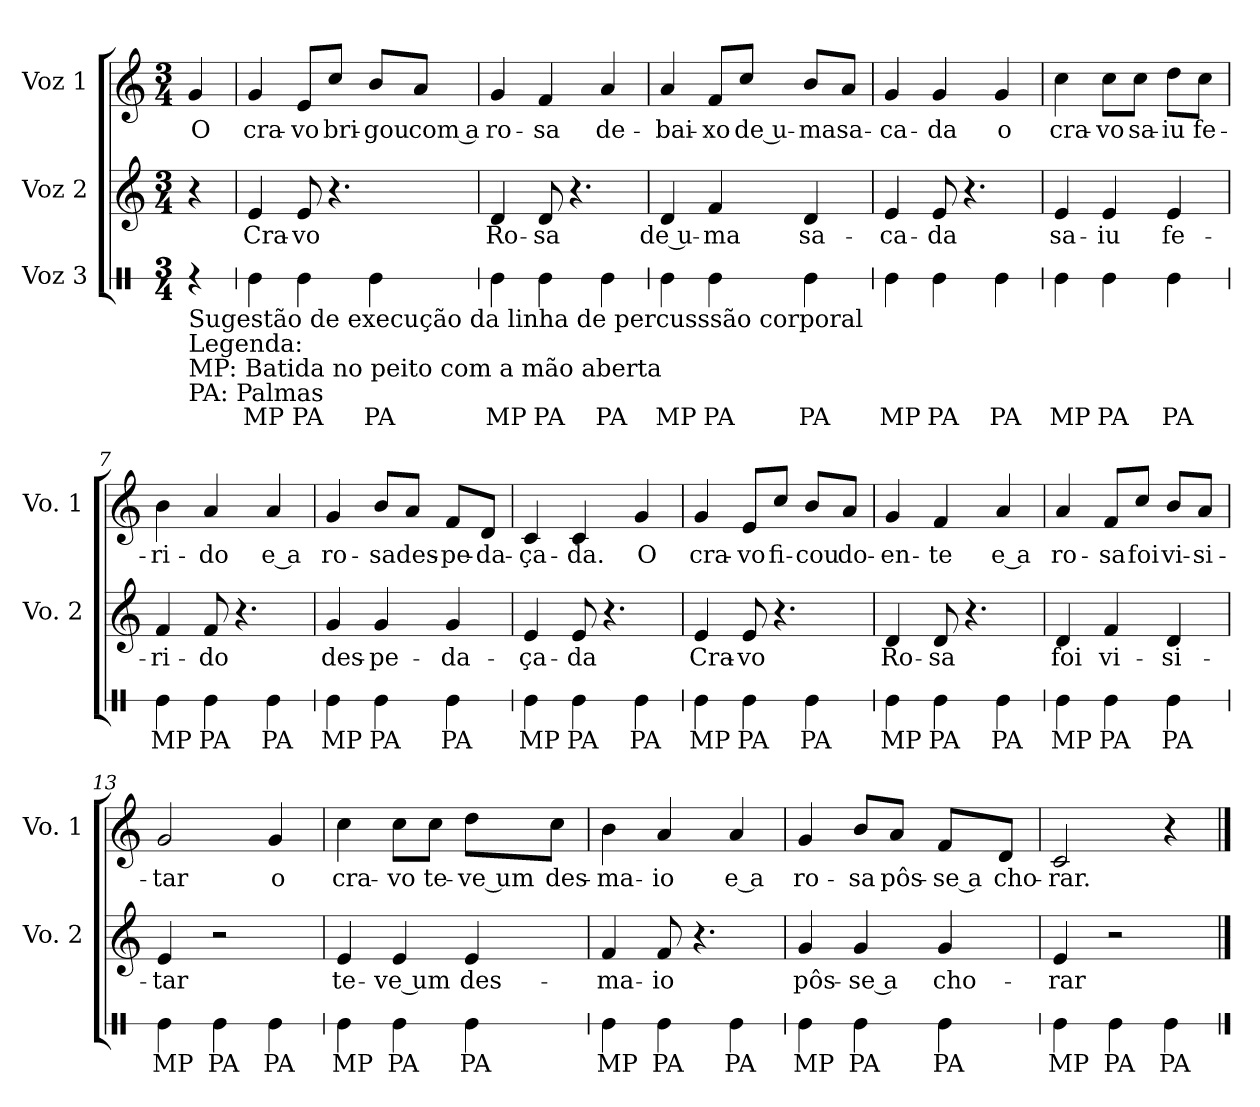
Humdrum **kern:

**kern	**text	**kern	**text	**kern	**text
*part3	*part3	*part2	*part2	*part1	*part1
*staff3	*staff3	*staff2	*staff2	*staff1	*staff1
*I"Voz 3	*	*I"Voz 2	*	*I"Voz 1	*
*	*	*I'Vo. 2	*	*I'Vo. 1	*
*stria1	*	*	*	*	*
*clefX	*	*clefG2	*	*clefG2	*
*k[]	*	*k[]	*	*k[]	*
*M3/4	*	*M3/4	*	*M3/4	*
*MM100	*	*MM100	*	*MM100	*
=1	=1	=1	=1	=1	=1
!LO:TX:b:t=Sugestão de execução da linha de percusssão corporal	!	!	!	!	!
!LO:TX:b:t=Legenda&colon;	!	!	!	!	!
!LO:TX:b:t=MP&colon; Batida no peito com a mão aberta	!	!	!	!	!
!LO:TX:b:t=PA&colon; Palmas	!	!	!	!	!
!	!	!	!	!	!LO:LY:b
4r	.	4r	.	4g/	O
=2	=2	=2	=2	=2	=2
!	!LO:LY:b	!	!LO:LY:b	!	!LO:LY:b
4Re\	MP	4e/	Cra-	4g/	cra-
!	!LO:LY:b	!	!LO:LY:b	!	!LO:LY:b
4Re\	PA	8e/	-vo	8e/L	-vo
!	!	!	!	!	!LO:LY:b
.	.	4.r	.	8cc/J	bri-
!	!LO:LY:b	!	!	!	!LO:LY:b
4Re\	PA	.	.	8b/L	-gou
!	!	!	!	!	!LO:LY:b
.	.	.	.	8a/J	com a
=3	=3	=3	=3	=3	=3
!	!LO:LY:b	!	!LO:LY:b	!	!LO:LY:b
4Re\	MP	4d/	Ro-	4g/	ro-
!	!LO:LY:b	!	!LO:LY:b	!	!LO:LY:b
4Re\	PA	8d/	-sa	4f/	-sa
.	.	4.r	.	.	.
!	!LO:LY:b	!	!	!	!LO:LY:b
4Re\	PA	.	.	4a/	de-
=4	=4	=4	=4	=4	=4
!	!LO:LY:b	!	!LO:LY:b	!	!LO:LY:b
4Re\	MP	4d/	de u-	4a/	-bai-
!	!LO:LY:b	!	!LO:LY:b	!	!LO:LY:b
4Re\	PA	4f/	-ma	8f/L	-xo
!	!	!	!	!	!LO:LY:b
.	.	.	.	8cc/J	de u-
!	!LO:LY:b	!	!LO:LY:b	!	!LO:LY:b
4Re\	PA	4d/	sa-	8b/L	-ma
!	!	!	!	!	!LO:LY:b
.	.	.	.	8a/J	sa-
=5	=5	=5	=5	=5	=5
!	!LO:LY:b	!	!LO:LY:b	!	!LO:LY:b
4Re\	MP	4e/	-ca-	4g/	-ca-
!	!LO:LY:b	!	!LO:LY:b	!	!LO:LY:b
4Re\	PA	8e/	-da	4g/	-da
.	.	4.r	.	.	.
!	!LO:LY:b	!	!	!	!LO:LY:b
4Re\	PA	.	.	4g/	o
!!LO:LB:g=z
=6	=6	=6	=6	=6	=6
!	!LO:LY:b	!	!LO:LY:b	!	!LO:LY:b
4Re\	MP	4e/	sa-	4cc\	cra-
!	!LO:LY:b	!	!LO:LY:b	!	!LO:LY:b
4Re\	PA	4e/	-iu	8cc\L	-vo
!	!	!	!	!	!LO:LY:b
.	.	.	.	8cc\J	sa-
!	!LO:LY:b	!	!LO:LY:b	!	!LO:LY:b
4Re\	PA	4e/	fe-	8dd\L	-iu
!	!	!	!	!	!LO:LY:b
.	.	.	.	8cc\J	fe-
=7	=7	=7	=7	=7	=7
!	!LO:LY:b	!	!LO:LY:b	!	!LO:LY:b
4Re\	MP	4f/	-ri-	4b\	-ri-
!	!LO:LY:b	!	!LO:LY:b	!	!LO:LY:b
4Re\	PA	8f/	-do	4a/	-do
.	.	4.r	.	.	.
!	!LO:LY:b	!	!	!	!LO:LY:b
4Re\	PA	.	.	4a/	e a
=8	=8	=8	=8	=8	=8
!	!LO:LY:b	!	!LO:LY:b	!	!LO:LY:b
4Re\	MP	4g/	des-	4g/	ro-
!	!LO:LY:b	!	!LO:LY:b	!	!LO:LY:b
4Re\	PA	4g/	-pe-	8b/L	-sa
!	!	!	!	!	!LO:LY:b
.	.	.	.	8a/J	des-
!	!LO:LY:b	!	!LO:LY:b	!	!LO:LY:b
4Re\	PA	4g/	-da-	8f/L	-pe-
!	!	!	!	!	!LO:LY:b
.	.	.	.	8d/J	-da-
=9	=9	=9	=9	=9	=9
!	!LO:LY:b	!	!LO:LY:b	!	!LO:LY:b
4Re\	MP	4e/	-ça-	4c/	-ça-
!	!LO:LY:b	!	!LO:LY:b	!	!LO:LY:b
4Re\	PA	8e/	-da	4c/	-da.
.	.	4.r	.	.	.
!	!LO:LY:b	!	!	!	!LO:LY:b
4Re\	PA	.	.	4g/	O
!!LO:LB:g=z
=10	=10	=10	=10	=10	=10
!	!LO:LY:b	!	!LO:LY:b	!	!LO:LY:b
4Re\	MP	4e/	Cra-	4g/	cra-
!	!LO:LY:b	!	!LO:LY:b	!	!LO:LY:b
4Re\	PA	8e/	-vo	8e/L	-vo
!	!	!	!	!	!LO:LY:b
.	.	4.r	.	8cc/J	fi-
!	!LO:LY:b	!	!	!	!LO:LY:b
4Re\	PA	.	.	8b/L	-cou
!	!	!	!	!	!LO:LY:b
.	.	.	.	8a/J	do-
=11	=11	=11	=11	=11	=11
!	!LO:LY:b	!	!LO:LY:b	!	!LO:LY:b
4Re\	MP	4d/	Ro-	4g/	-en-
!	!LO:LY:b	!	!LO:LY:b	!	!LO:LY:b
4Re\	PA	8d/	-sa	4f/	-te
.	.	4.r	.	.	.
!	!LO:LY:b	!	!	!	!LO:LY:b
4Re\	PA	.	.	4a/	e a
=12	=12	=12	=12	=12	=12
!	!LO:LY:b	!	!LO:LY:b	!	!LO:LY:b
4Re\	MP	4d/	foi	4a/	ro-
!	!LO:LY:b	!	!LO:LY:b	!	!LO:LY:b
4Re\	PA	4f/	vi-	8f/L	-sa
!	!	!	!	!	!LO:LY:b
.	.	.	.	8cc/J	foi
!	!LO:LY:b	!	!LO:LY:b	!	!LO:LY:b
4Re\	PA	4d/	-si-	8b/L	vi-
!	!	!	!	!	!LO:LY:b
.	.	.	.	8a/J	-si-
=13	=13	=13	=13	=13	=13
!	!LO:LY:b	!	!LO:LY:b	!	!LO:LY:b
4Re\	MP	4e/	-tar	2g/	-tar
!	!LO:LY:b	!	!	!	!
4Re\	PA	2r	.	.	.
!	!LO:LY:b	!	!	!	!LO:LY:b
4Re\	PA	.	.	4g/	o
!!LO:LB:g=z
=14	=14	=14	=14	=14	=14
!	!LO:LY:b	!	!LO:LY:b	!	!LO:LY:b
4Re\	MP	4e/	te-	4cc\	cra-
!	!LO:LY:b	!	!LO:LY:b	!	!LO:LY:b
4Re\	PA	4e/	-ve um	8cc\L	-vo
!	!	!	!	!	!LO:LY:b
.	.	.	.	8cc\J	te-
!	!LO:LY:b	!	!LO:LY:b	!	!LO:LY:b
4Re\	PA	4e/	des-	8dd\L	-ve um
!	!	!	!	!	!LO:LY:b
.	.	.	.	8cc\J	des-
=15	=15	=15	=15	=15	=15
!	!LO:LY:b	!	!LO:LY:b	!	!LO:LY:b
4Re\	MP	4f/	-ma-	4b\	-ma-
!	!LO:LY:b	!	!LO:LY:b	!	!LO:LY:b
4Re\	PA	8f/	-io	4a/	-io
.	.	4.r	.	.	.
!	!LO:LY:b	!	!	!	!LO:LY:b
4Re\	PA	.	.	4a/	e a
=16	=16	=16	=16	=16	=16
!	!LO:LY:b	!	!LO:LY:b	!	!LO:LY:b
4Re\	MP	4g/	pôs-	4g/	ro-
!	!LO:LY:b	!	!LO:LY:b	!	!LO:LY:b
4Re\	PA	4g/	-se a	8b/L	-sa
!	!	!	!	!	!LO:LY:b
.	.	.	.	8a/J	pôs-
!	!LO:LY:b	!	!LO:LY:b	!	!LO:LY:b
4Re\	PA	4g/	cho-	8f/L	-se a
!	!	!	!	!	!LO:LY:b
.	.	.	.	8d/J	cho-
=17	=17	=17	=17	=17	=17
!	!LO:LY:b	!	!LO:LY:b	!	!LO:LY:b
4Re\	MP	4e/	-rar	2c/	-rar.
!	!LO:LY:b	!	!	!	!
4Re\	PA	2r	.	.	.
!	!LO:LY:b	!	!	!	!
4Re\	PA	.	.	4r	.
==	==	==	==	==	==
*-	*-	*-	*-	*-	*-
